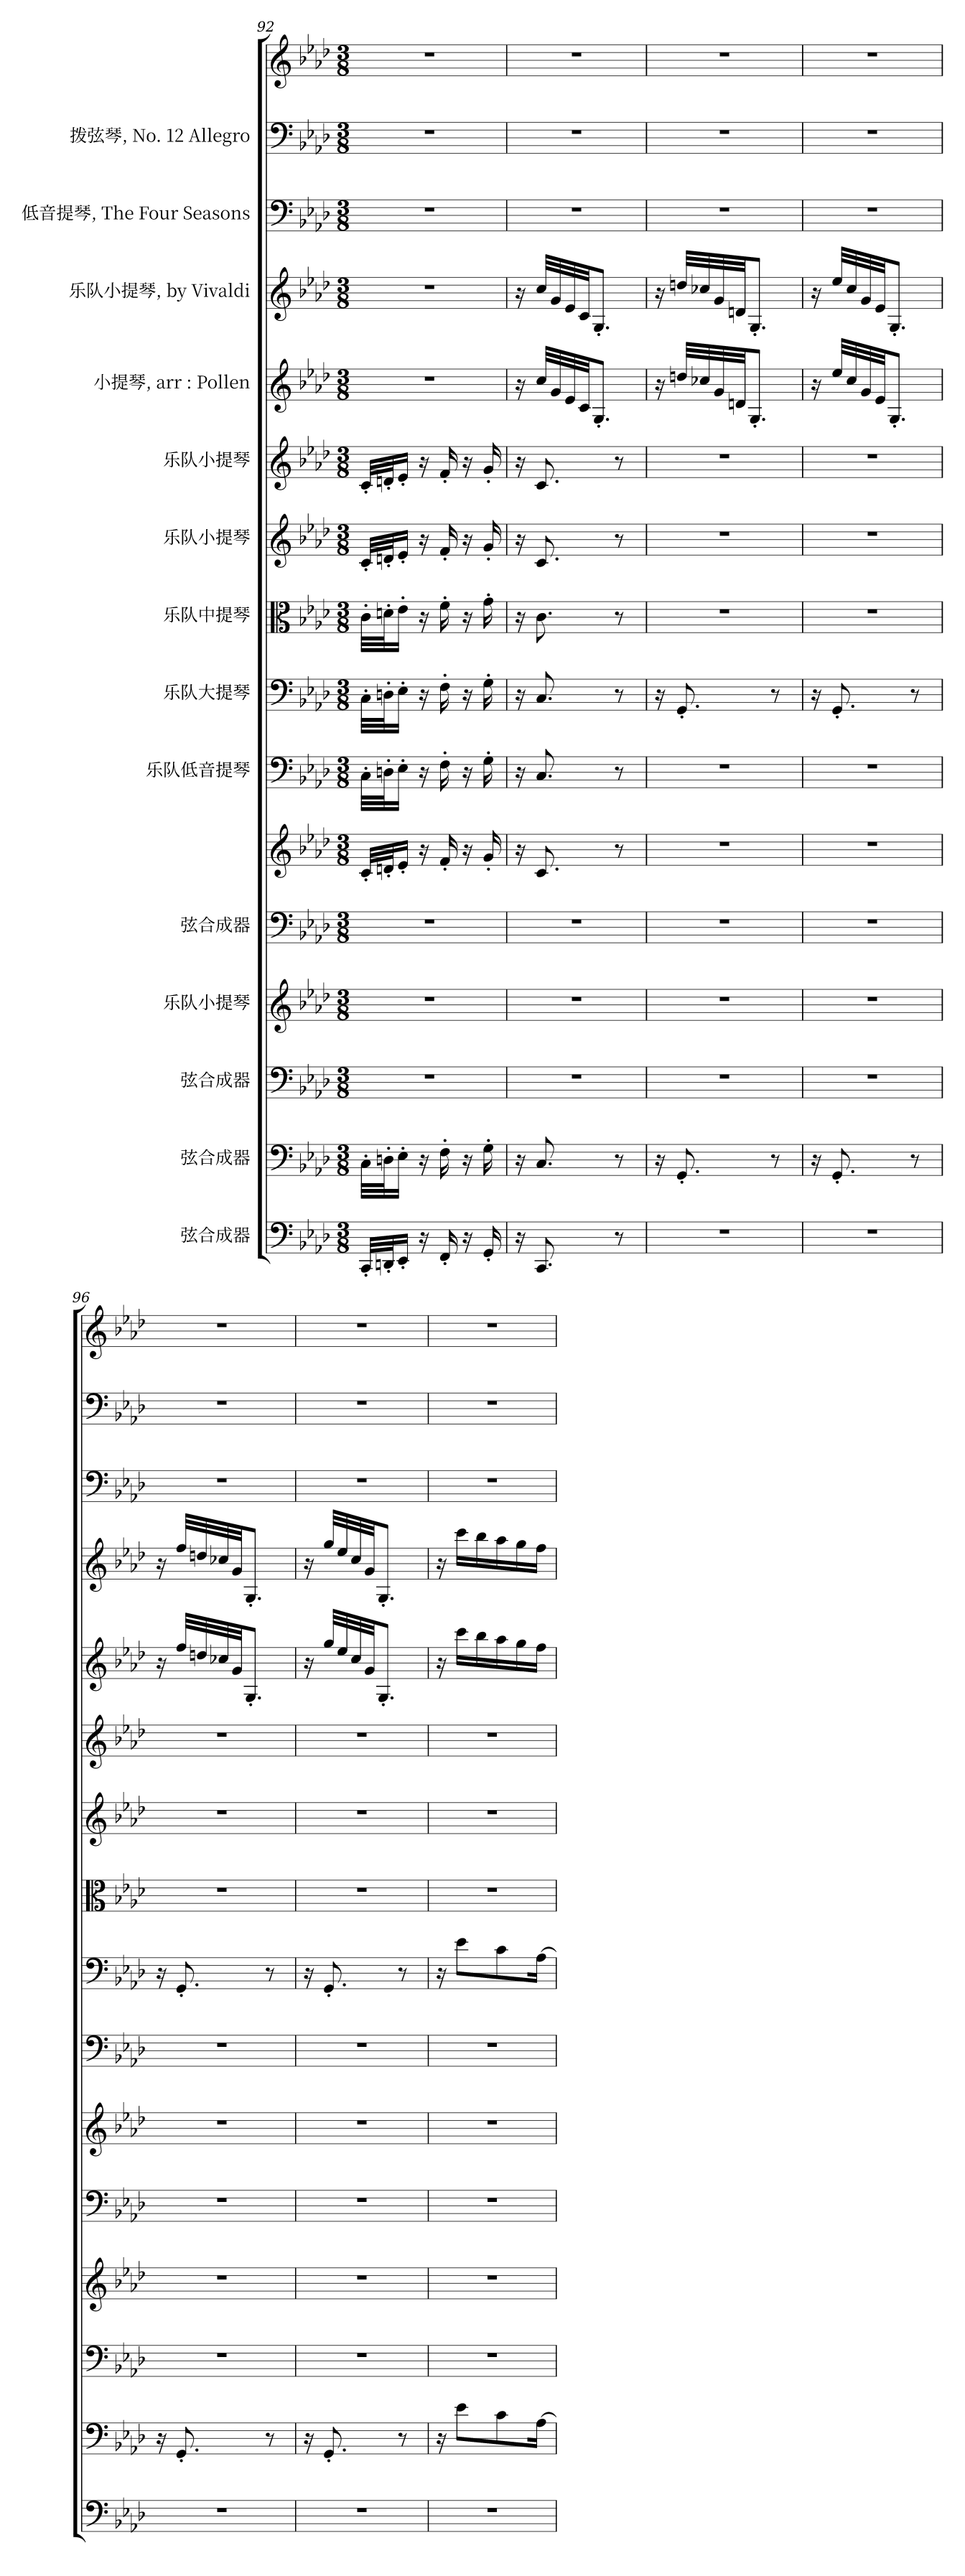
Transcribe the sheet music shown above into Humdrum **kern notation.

**kern	**kern	**kern	**kern	**kern	**kern	**kern	**kern	**kern	**kern	**kern	**kern	**kern	**kern	**kern	**kern
*part14	*part13	*part12	*part11	*part10	*part10	*part9	*part8	*part7	*part6	*part5	*part4	*part3	*part2	*part1	*part1
*staff16	*staff15	*staff14	*staff13	*staff12	*staff11	*staff10	*staff9	*staff8	*staff7	*staff6	*staff5	*staff4	*staff3	*staff2	*staff1
*I"弦合成器	*I"弦合成器	*I"弦合成器	*I"乐队小提琴	*I"弦合成器	*	*I"乐队低音提琴	*I"乐队大提琴	*I"乐队中提琴	*I"乐队小提琴	*I"乐队小提琴	*I"小提琴, arr : Pollen	*I"乐队小提琴, by Vivaldi	*I"低音提琴, The Four Seasons	*I"拨弦琴, No. 12 Allegro	*
!!LO:PB:g=z
*clefF4	*clefF4	*clefF4	*clefG2	*clefF4	*clefG2	*clefF4	*clefF4	*clefC3	*clefG2	*clefG2	*clefG2	*clefG2	*clefF4	*clefF4	*clefG2
*	*	*	*	*	*	*ITrd7c12	*	*	*	*	*	*	*ITrd7c12	*	*
*k[b-e-a-d-]	*k[b-e-a-d-]	*k[b-e-a-d-]	*k[b-e-a-d-]	*k[b-e-a-d-]	*k[b-e-a-d-]	*k[b-e-a-d-]	*k[b-e-a-d-]	*k[b-e-a-d-]	*k[b-e-a-d-]	*k[b-e-a-d-]	*k[b-e-a-d-]	*k[b-e-a-d-]	*k[b-e-a-d-]	*k[b-e-a-d-]	*k[b-e-a-d-]
*M3/8	*M3/8	*M3/8	*M3/8	*M3/8	*M3/8	*M3/8	*M3/8	*M3/8	*M3/8	*M3/8	*M3/8	*M3/8	*M3/8	*M3/8	*M3/8
=92	=92	=92	=92	=92	=92	=92	=92	=92	=92	=92	=92	=92	=92	=92	=92
32CC'/LLL	32C'\LLL	4.r	4.r	4.r	32c'/LLL	32CC'\LLL	32C'\LLL	32c'\LLL	32c'/LLL	32c'/LLL	4.r	4.r	4.r	4.r	4.r
32DDn'/J	32Dn'\J	.	.	.	32dn'/J	32DDn'\J	32Dn'\J	32dn'\J	32dn'/J	32dn'/J	.	.	.	.	.
16EE-'/JJ	16E-'\JJ	.	.	.	16e-'/JJ	16EE-'\JJ	16E-'\JJ	16e-'\JJ	16e-'/JJ	16e-'/JJ	.	.	.	.	.
16r	16r	.	.	.	16r	16r	16r	16r	16r	16r	.	.	.	.	.
16FF'/	16F'\	.	.	.	16f'/	16FF'\	16F'\	16f'\	16f'/	16f'/	.	.	.	.	.
16r	16r	.	.	.	16r	16r	16r	16r	16r	16r	.	.	.	.	.
16GG'/	16G'\	.	.	.	16g'/	16GG'\	16G'\	16g'\	16g'/	16g'/	.	.	.	.	.
=93	=93	=93	=93	=93	=93	=93	=93	=93	=93	=93	=93	=93	=93	=93	=93
16r	16r	4.r	4.r	4.r	16r	16r	16r	16r	16r	16r	16r	16r	4.r	4.r	4.r
8.CC/	8.C/	.	.	.	8.c/	8.CC/	8.C/	8.c\	8.c/	8.c/	32cc/LLL	32cc/LLL	.	.	.
.	.	.	.	.	.	.	.	.	.	.	32g/	32g/	.	.	.
.	.	.	.	.	.	.	.	.	.	.	32e-/	32e-/	.	.	.
.	.	.	.	.	.	.	.	.	.	.	32c/JJ	32c/JJ	.	.	.
.	.	.	.	.	.	.	.	.	.	.	8.G'/J	8.G'/J	.	.	.
8r	8r	.	.	.	8r	8r	8r	8r	8r	8r	.	.	.	.	.
=94	=94	=94	=94	=94	=94	=94	=94	=94	=94	=94	=94	=94	=94	=94	=94
4.r	16r	4.r	4.r	4.r	4.r	4.r	16r	4.r	4.r	4.r	16r	16r	4.r	4.r	4.r
.	8.GG'/	.	.	.	.	.	8.GG'/	.	.	.	32ddn/LLL	32ddn/LLL	.	.	.
.	.	.	.	.	.	.	.	.	.	.	32cc-X/	32cc-X/	.	.	.
.	.	.	.	.	.	.	.	.	.	.	32g/	32g/	.	.	.
.	.	.	.	.	.	.	.	.	.	.	32dn/JJ	32dn/JJ	.	.	.
.	.	.	.	.	.	.	.	.	.	.	8.G'/J	8.G'/J	.	.	.
.	8r	.	.	.	.	.	8r	.	.	.	.	.	.	.	.
=95	=95	=95	=95	=95	=95	=95	=95	=95	=95	=95	=95	=95	=95	=95	=95
4.r	16r	4.r	4.r	4.r	4.r	4.r	16r	4.r	4.r	4.r	16r	16r	4.r	4.r	4.r
.	8.GG'/	.	.	.	.	.	8.GG'/	.	.	.	32ee-/LLL	32ee-/LLL	.	.	.
.	.	.	.	.	.	.	.	.	.	.	32cc/	32cc/	.	.	.
.	.	.	.	.	.	.	.	.	.	.	32g/	32g/	.	.	.
.	.	.	.	.	.	.	.	.	.	.	32e-/JJ	32e-/JJ	.	.	.
.	.	.	.	.	.	.	.	.	.	.	8.G'/J	8.G'/J	.	.	.
.	8r	.	.	.	.	.	8r	.	.	.	.	.	.	.	.
!!LO:PB:g=z
=96	=96	=96	=96	=96	=96	=96	=96	=96	=96	=96	=96	=96	=96	=96	=96
4.r	16r	4.r	4.r	4.r	4.r	4.r	16r	4.r	4.r	4.r	16r	16r	4.r	4.r	4.r
.	8.GG'/	.	.	.	.	.	8.GG'/	.	.	.	32ff/LLL	32ff/LLL	.	.	.
.	.	.	.	.	.	.	.	.	.	.	32ddn/	32ddn/	.	.	.
.	.	.	.	.	.	.	.	.	.	.	32cc-X/	32cc-X/	.	.	.
.	.	.	.	.	.	.	.	.	.	.	32g/JJ	32g/JJ	.	.	.
.	.	.	.	.	.	.	.	.	.	.	8.G'/J	8.G'/J	.	.	.
.	8r	.	.	.	.	.	8r	.	.	.	.	.	.	.	.
=97	=97	=97	=97	=97	=97	=97	=97	=97	=97	=97	=97	=97	=97	=97	=97
4.r	16r	4.r	4.r	4.r	4.r	4.r	16r	4.r	4.r	4.r	16r	16r	4.r	4.r	4.r
.	8.GG'/	.	.	.	.	.	8.GG'/	.	.	.	32gg/LLL	32gg/LLL	.	.	.
.	.	.	.	.	.	.	.	.	.	.	32ee-/	32ee-/	.	.	.
.	.	.	.	.	.	.	.	.	.	.	32cc/	32cc/	.	.	.
.	.	.	.	.	.	.	.	.	.	.	32g/JJ	32g/JJ	.	.	.
.	.	.	.	.	.	.	.	.	.	.	8.G'/J	8.G'/J	.	.	.
.	8r	.	.	.	.	.	8r	.	.	.	.	.	.	.	.
=98	=98	=98	=98	=98	=98	=98	=98	=98	=98	=98	=98	=98	=98	=98	=98
4.r	16r	4.r	4.r	4.r	4.r	4.r	16r	4.r	4.r	4.r	16r	16r	4.r	4.r	4.r
.	8e-\L	.	.	.	.	.	8e-\L	.	.	.	16ccc\LL	16ccc\LL	.	.	.
.	.	.	.	.	.	.	.	.	.	.	16bb-\	16bb-\	.	.	.
.	8c\	.	.	.	.	.	8c\	.	.	.	16aa-\	16aa-\	.	.	.
.	.	.	.	.	.	.	.	.	.	.	16gg\	16gg\	.	.	.
.	[16A-\Jk	.	.	.	.	.	[16A-\Jk	.	.	.	16ff\JJ	16ff\JJ	.	.	.
=	=	=	=	=	=	=	=	=	=	=	=	=	=	=	=
*-	*-	*-	*-	*-	*-	*-	*-	*-	*-	*-	*-	*-	*-	*-	*-
